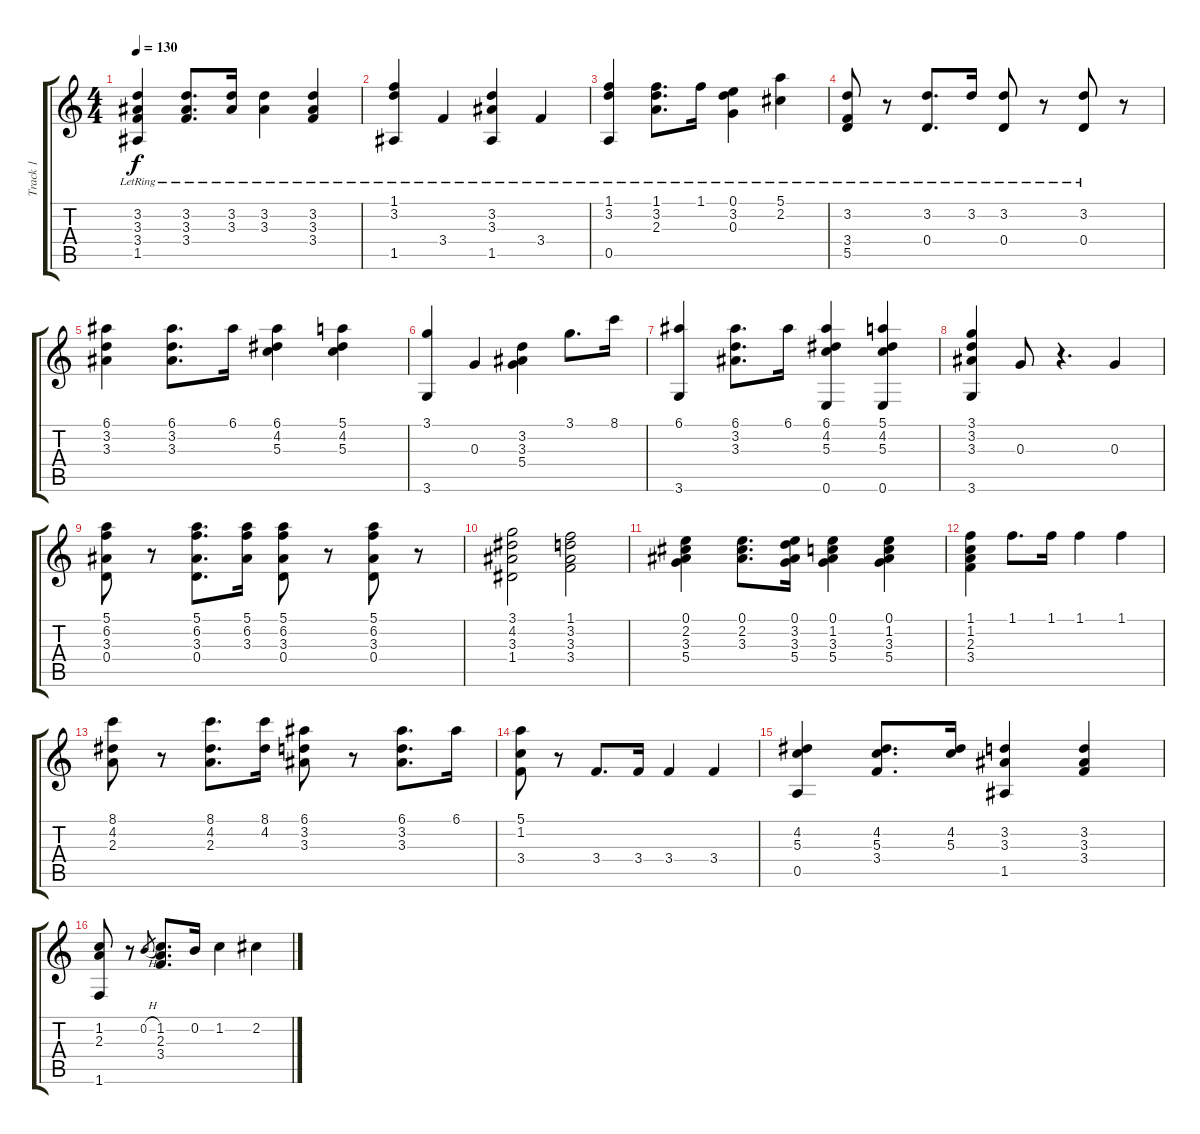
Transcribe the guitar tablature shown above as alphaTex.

\track ("Track 1" "Track 1") {instrument acousticguitarnylon}
\staff {score tabs}
\tuning (E4 B3 G3 D3 A2 E2) {hide}
\ts (4 4)
\tempo 130
\clef g2
\ks c
(3.2{lr} 3.3{lr} 3.4{t} 1.5{lr}).4{dy f} (3.2{lr} 3.3{lr} 3.4{lr}).8{d} (3.2{lr} 3.3{lr}).16 (3.2{lr} 3.3{lr}).4 (3.2{lr} 3.3{lr} 3.4{lr}).4 |
(1.1{lr} 3.2{lr} 1.5{lr}).4 3.4{lr}.4 (3.2{lr} 3.3{lr} 1.5{lr}).4 3.4{lr}.4 |
(1.1{lr} 3.2{lr} 0.5{lr}).4 (1.1{lr} 3.2{lr} 2.3{lr}).8{d} 1.1{lr}.16 (0.1{lr} 3.2{lr} 0.3{lr}).4 (5.1{lr} 2.2{lr}).4 |
(3.2{lr} 3.4{lr} 5.5{lr}).8 r.8 (3.2{lr} 0.4{lr}).8{d} 3.2{lr}.16 (3.2{lr} 0.4{lr}).8 r.8 (3.2{lr} 0.4{lr}).8 r.8 |
(6.1 3.2 3.3).4 (6.1 3.2 3.3).8{d} 6.1.16 (6.1 4.2 5.3).4 (5.1 4.2 5.3).4 |
(3.1 3.6).4 0.3.4 (3.2 3.3 5.4).4 3.1.8{d} 8.1.16 |
(6.1 3.6).4 (6.1 3.2 3.3).8{d} 6.1.16 (6.1 4.2 5.3 0.6).4 (5.1 4.2 5.3 0.6).4 |
(3.1 3.2 3.3 3.6).4 0.3.8 r.4{d} 0.3.4 |
(5.1 6.2 3.3 0.4).8 r.8 (5.1 6.2 3.3 0.4).8{d} (5.1 6.2 3.3).16 (5.1 6.2 3.3 0.4).8 r.8 (5.1 6.2 3.3 0.4).8 r.8 |
(3.1 4.2 3.3 1.4).2 (1.1 3.2 3.3 3.4).2 |
(0.1 2.2 3.3 5.4).4 (0.1 2.2 3.3).8{d} (0.1 3.2 3.3 5.4).16 (0.1 1.2 3.3 5.4).4 (0.1 1.2 3.3 5.4).4 |
(1.1 1.2 2.3 3.4).4 1.1.8{d} 1.1.16 1.1.4 1.1.4 |
(8.1 4.2 2.3).8 r.8 (8.1 4.2 2.3).8{d} (8.1 4.2).16 (6.1 3.2 3.3).8 r.8 (6.1 3.2 3.3).8{d} 6.1.16 |
(5.1 1.2 3.4).8 r.8 3.4.8{d} 3.4.16 3.4.4 3.4.4 |
(4.2 5.3 0.5).4 (4.2 5.3 3.4).8{d} (4.2 5.3).16 (3.2 3.3 1.5).4 (3.2 3.3 3.4).4 |
(1.2 2.3 1.6).8 r.8 0.2{h}.8{gr} (1.2 2.3 3.4).8{d} 0.2.16 1.2.4 2.2.4
